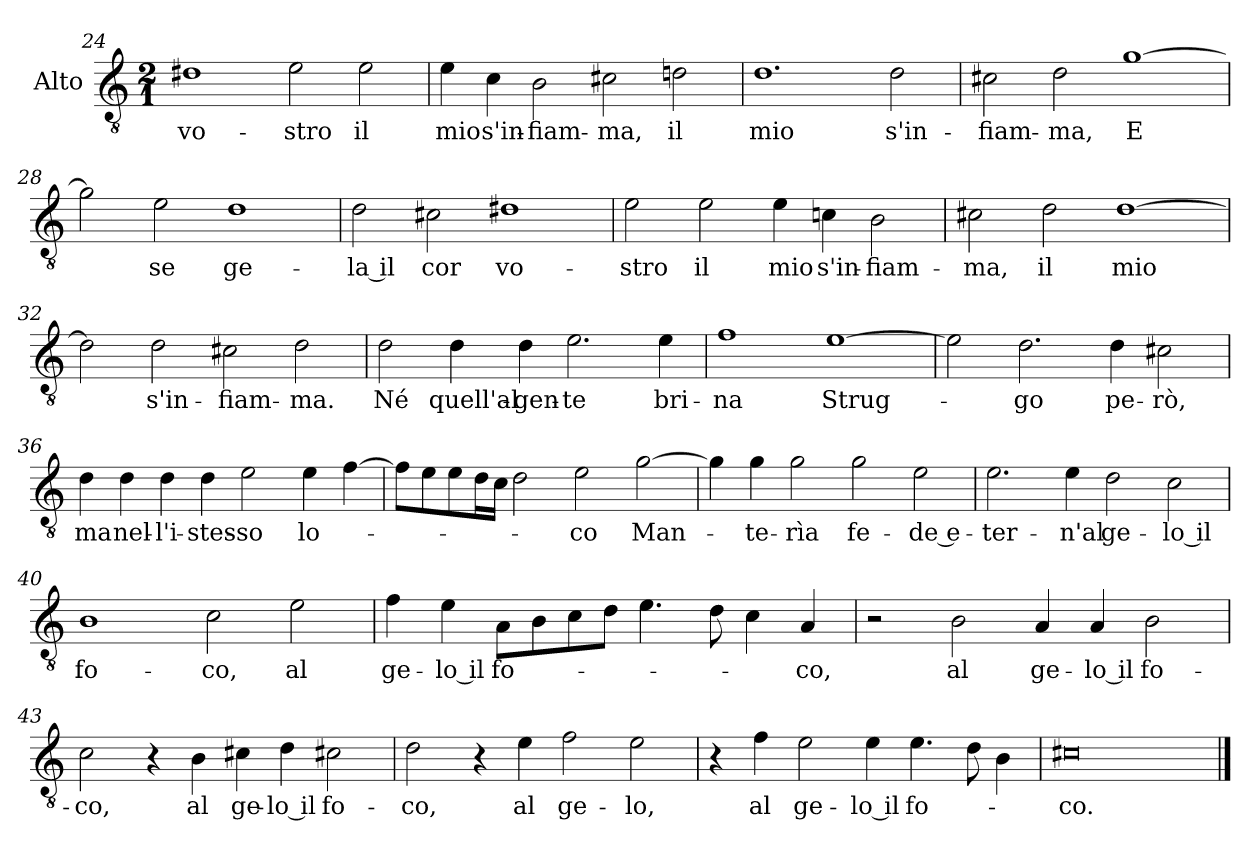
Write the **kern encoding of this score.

**kern	**text
*part1	*part1
*staff1	*staff1
*I"Alto	*
*I'A	*
*clefGv2	*
*k[]	*
*M2/1	*
=24	=24
1d#X	vo-
2e	-stro
2e	il
=25	=25
4e	mio
4c	s'in-
2B	-fiam-
2c#X	-ma,
2dn	il
=26	=26
1.d	mio
2d	s'in-
=27	=27
2c#X	-fiam-
2d	-ma,
[1g	E
=28	=28
2g]	.
2e	se
1d	ge-
=29	=29
2d	-la il
2c#X	cor
1d#X	vo-
=30	=30
2e	-stro
2e	il
4e	mio
4cn	s'in-
2B	-fiam-
=31	=31
2c#X	-ma,
2d	il
[1d	mio
=32	=32
2d]	.
2d	s'in-
2c#X	-fiam-
2d	-ma.
=33	=33
2d	Né
4d	quell'al-
4d	-gen-
2.e	-te
4e	bri-
=34	=34
1f	-na
[1e	Strug-
=35	=35
2e]	.
2.d	-go
4d	pe-
2c#X	-rò,
=36	=36
4d	ma
4d	nel-
4d	-l'i-
4d	-stes-
2e	-so
4e	lo-
[4f	.
=37	=37
8fL]	.
8e	.
8e	.
16dL	.
16cJJ	.
2d	.
2e	-co
[2g	Man-
=38	=38
4g]	.
4g	-te-
2g	-rìa
2g	fe-
2e	-de e-
=39	=39
2.e	-ter-
4e	-n'al
2d	ge-
2c	-lo il
=40	=40
1B	fo-
2c	-co,
2e	al
=41	=41
4f	ge-
4e	-lo il
8AL	fo-
8B	.
8c	.
8dJ	.
4.e	.
8d	.
4c	.
4A	-co,
=42	=42
2r	.
2B	al
4A	ge-
4A	-lo il
2B	fo-
=43	=43
2c	-co,
4r	.
4B	al
4c#X	ge-
4d	-lo il
2c#X	fo-
=44	=44
2d	-co,
4r	.
4e	al
2f	ge-
2e	-lo,
=45	=45
4r	.
4f	al
2e	ge-
4e	-lo il
4.e	fo-
8d	.
4B	.
=46	=46
0c#X	-co.
==	==
*-	*-
